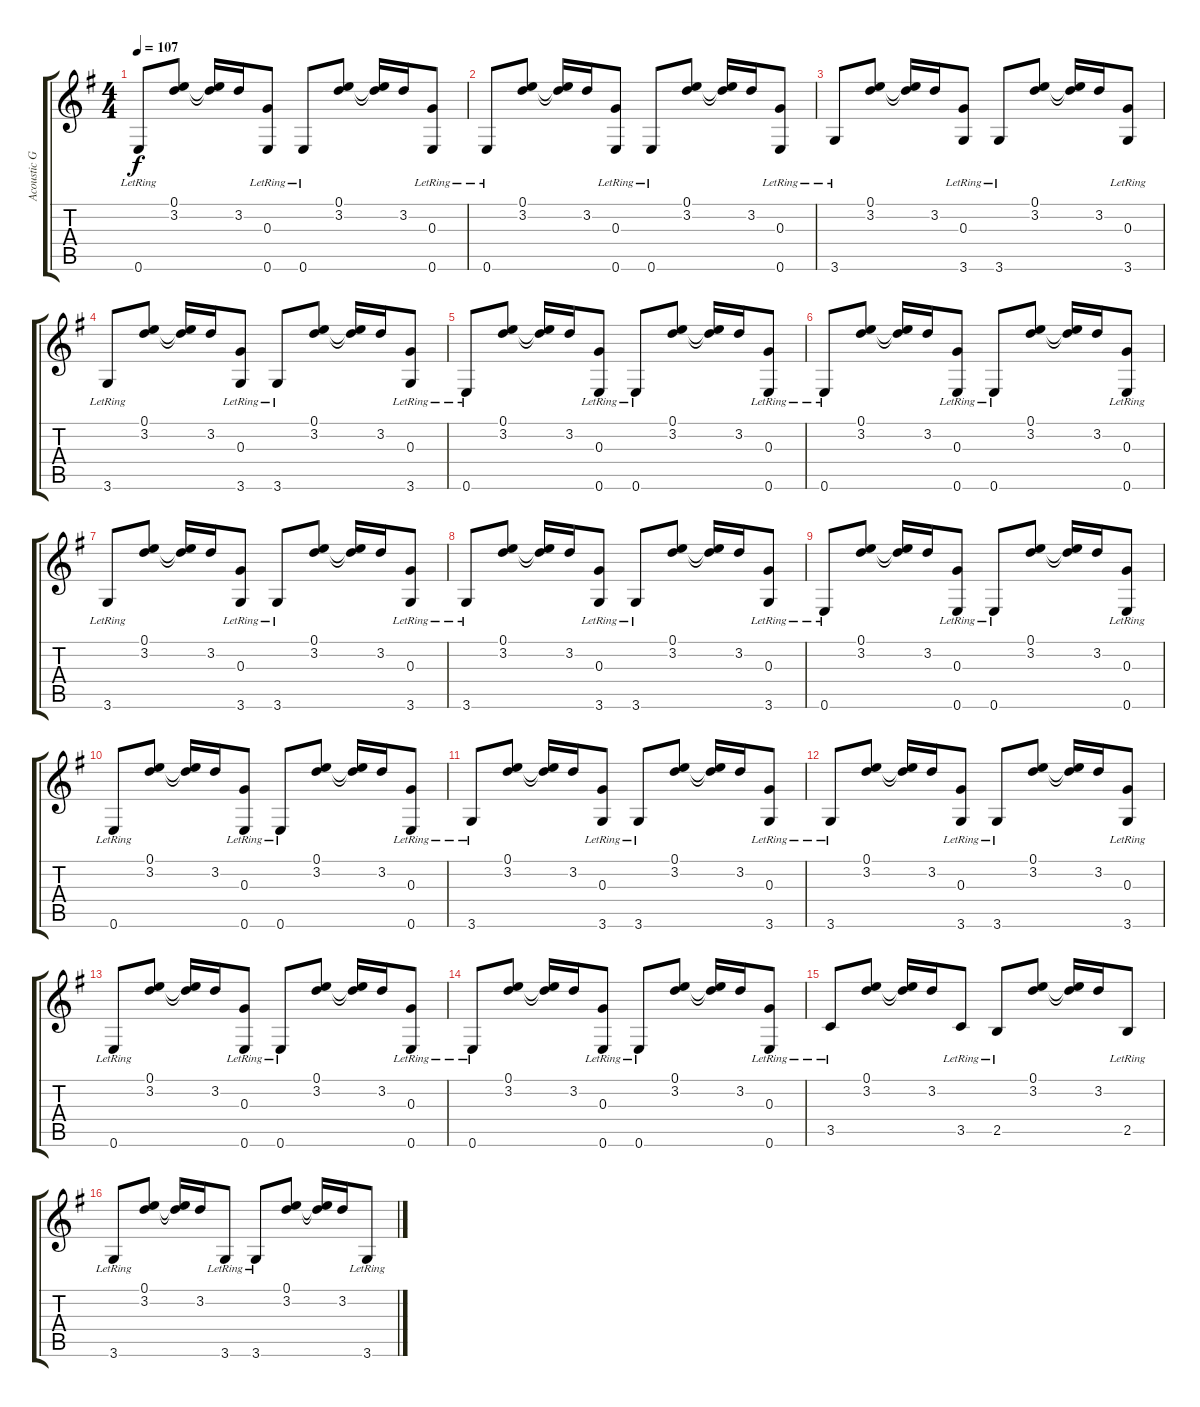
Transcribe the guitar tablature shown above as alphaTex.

\track ("Acoustic Guitar" "Acoustic G") {instrument acousticguitarsteel}
\staff {score tabs}
\tuning (E4 B3 G3 D3 A2 E2) {hide}
\ts (4 4)
\tempo 107
\clef g2
\ks g
0.6{lr}.8{dy f} (0.1 3.2).8 (0.1{t} 3.2{t}).16 3.2.16 (0.3 0.6{lr}).8 0.6{lr}.8 (0.1 3.2).8 (0.1{t} 3.2{t}).16 3.2.16 (0.3 0.6{lr}).8 |
0.6{lr}.8 (0.1 3.2).8 (0.1{t} 3.2{t}).16 3.2.16 (0.3 0.6{lr}).8 0.6{lr}.8 (0.1 3.2).8 (0.1{t} 3.2{t}).16 3.2.16 (0.3 0.6{lr}).8 |
3.6{lr}.8 (0.1 3.2).8 (0.1{t} 3.2{t}).16 3.2.16 (0.3 3.6{lr}).8 3.6{lr}.8 (0.1 3.2).8 (0.1{t} 3.2{t}).16 3.2.16 (0.3 3.6{lr}).8 |
3.6{lr}.8 (0.1 3.2).8 (0.1{t} 3.2{t}).16 3.2.16 (0.3 3.6{lr}).8 3.6{lr}.8 (0.1 3.2).8 (0.1{t} 3.2{t}).16 3.2.16 (0.3 3.6{lr}).8 |
0.6{lr}.8 (0.1 3.2).8 (0.1{t} 3.2{t}).16 3.2.16 (0.3 0.6{lr}).8 0.6{lr}.8 (0.1 3.2).8 (0.1{t} 3.2{t}).16 3.2.16 (0.3 0.6{lr}).8 |
0.6{lr}.8 (0.1 3.2).8 (0.1{t} 3.2{t}).16 3.2.16 (0.3 0.6{lr}).8 0.6{lr}.8 (0.1 3.2).8 (0.1{t} 3.2{t}).16 3.2.16 (0.3 0.6{lr}).8 |
3.6{lr}.8 (0.1 3.2).8 (0.1{t} 3.2{t}).16 3.2.16 (0.3 3.6{lr}).8 3.6{lr}.8 (0.1 3.2).8 (0.1{t} 3.2{t}).16 3.2.16 (0.3 3.6{lr}).8 |
3.6{lr}.8 (0.1 3.2).8 (0.1{t} 3.2{t}).16 3.2.16 (0.3 3.6{lr}).8 3.6{lr}.8 (0.1 3.2).8 (0.1{t} 3.2{t}).16 3.2.16 (0.3 3.6{lr}).8 |
0.6{lr}.8 (0.1 3.2).8 (0.1{t} 3.2{t}).16 3.2.16 (0.3 0.6{lr}).8 0.6{lr}.8 (0.1 3.2).8 (0.1{t} 3.2{t}).16 3.2.16 (0.3 0.6{lr}).8 |
0.6{lr}.8 (0.1 3.2).8 (0.1{t} 3.2{t}).16 3.2.16 (0.3 0.6{lr}).8 0.6{lr}.8 (0.1 3.2).8 (0.1{t} 3.2{t}).16 3.2.16 (0.3 0.6{lr}).8 |
3.6{lr}.8 (0.1 3.2).8 (0.1{t} 3.2{t}).16 3.2.16 (0.3 3.6{lr}).8 3.6{lr}.8 (0.1 3.2).8 (0.1{t} 3.2{t}).16 3.2.16 (0.3 3.6{lr}).8 |
3.6{lr}.8 (0.1 3.2).8 (0.1{t} 3.2{t}).16 3.2.16 (0.3 3.6{lr}).8 3.6{lr}.8 (0.1 3.2).8 (0.1{t} 3.2{t}).16 3.2.16 (0.3 3.6{lr}).8 |
0.6{lr}.8 (0.1 3.2).8 (0.1{t} 3.2{t}).16 3.2.16 (0.3 0.6{lr}).8 0.6{lr}.8 (0.1 3.2).8 (0.1{t} 3.2{t}).16 3.2.16 (0.3 0.6{lr}).8 |
0.6{lr}.8 (0.1 3.2).8 (0.1{t} 3.2{t}).16 3.2.16 (0.3 0.6{lr}).8 0.6{lr}.8 (0.1 3.2).8 (0.1{t} 3.2{t}).16 3.2.16 (0.3 0.6{lr}).8 |
3.5{lr}.8 (0.1 3.2).8 (0.1{t} 3.2{t}).16 3.2.16 3.5{lr}.8 2.5{lr}.8 (0.1 3.2).8 (0.1{t} 3.2{t}).16 3.2.16 2.5{lr}.8 |
3.6{lr}.8 (0.1 3.2).8 (0.1{t} 3.2{t}).16 3.2.16 3.6{lr}.8 3.6{lr}.8 (0.1 3.2).8 (0.1{t} 3.2{t}).16 3.2.16 3.6{lr}.8
